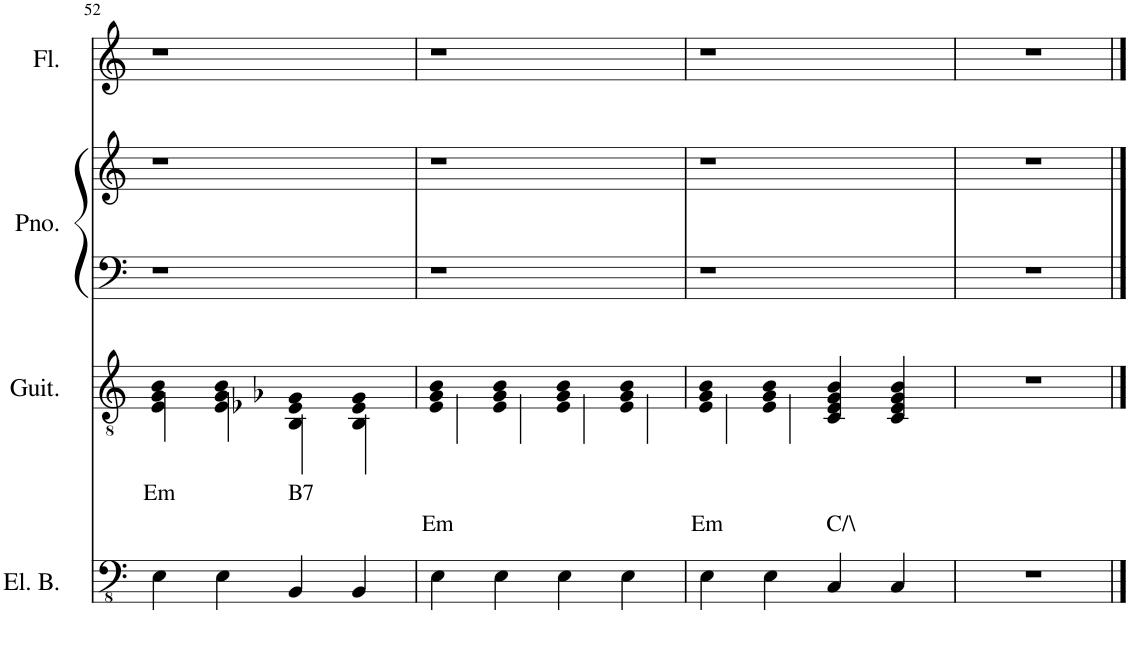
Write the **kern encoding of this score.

**kern	**kern	**text	**kern	**kern	**kern
*part4	*part3	*part3	*part2	*part2	*part1
*staff5	*staff4	*staff4	*staff3	*staff2	*staff1
*I"Electric Bass	*I"Guitar	*	*I"Piano	*	*I"Flute
*I'El. B.	*I'Guit.	*	*I'Pno.	*	*I'Fl.
!!LO:PB:g=z
*clefFv4	*clefGv2	*	*clefF4	*clefG2	*clefG2
*k[]	*k[]	*	*k[]	*k[]	*k[]
*M4/4	*M4/4	*	*M4/4	*M4/4	*M4/4
=52	=52	=52	=52	=52	=52
!	!	!LO:LY:b	!	!	!
4EE\	4E/ 4G/ 4B/	Em	1r	1r	1r
4EE\	4E/ 4G/ 4B/	.	.	.	.
!	!	!LO:LY:b	!	!	!
4BBB/	4BB/ 4E-X/ 4G-X/	B7	.	.	.
4BBB/	4BB/ 4E-/ 4G-/	.	.	.	.
=53	=53	=53	=53	=53	=53
!	!	!LO:LY:b	!	!	!
4EE\	4E/ 4G/ 4B/	Em	1r	1r	1r
4EE\	4E/ 4G/ 4B/	.	.	.	.
4EE\	4E/ 4G/ 4B/	.	.	.	.
4EE\	4E/ 4G/ 4B/	.	.	.	.
=54	=54	=54	=54	=54	=54
!	!	!LO:LY:b	!	!	!
4EE\	4E/ 4G/ 4B/	Em	1r	1r	1r
4EE\	4E/ 4G/ 4B/	.	.	.	.
!	!	!LO:LY:b	!	!	!
4CC/	4C/ 4E/ 4G/ 4B/	C/\	.	.	.
4CC/	4C/ 4E/ 4G/ 4B/	.	.	.	.
=55	=55	=55	=55	=55	=55
1r	1r	.	1r	1r	1r
==	==	==	==	==	==
*-	*-	*-	*-	*-	*-
